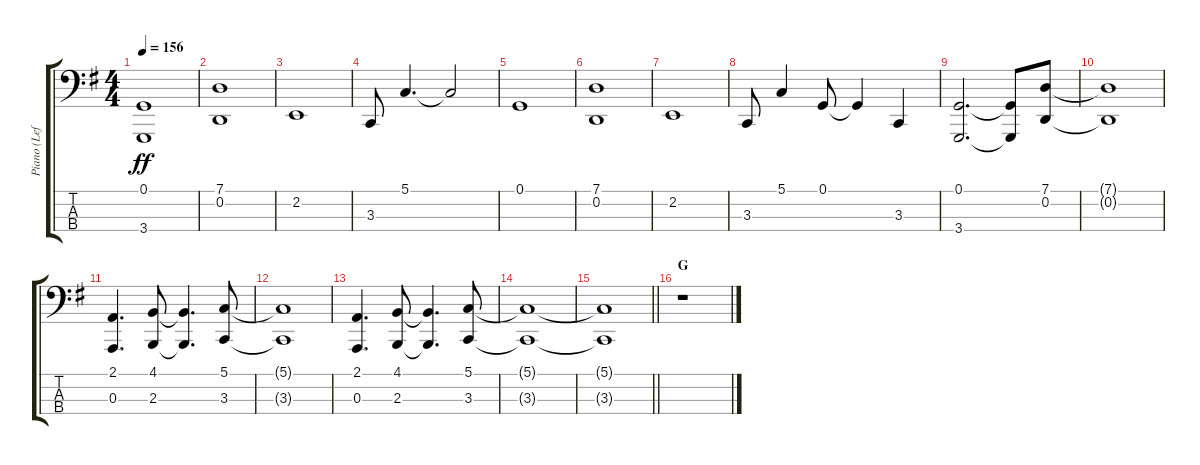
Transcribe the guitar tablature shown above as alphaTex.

\track ("Piano (Left Hand)" "Piano (Lef") {instrument acousticgrandpiano}
\staff {score tabs}
\tuning (G2 D2 A1 E1) {hide}
\ts (4 4)
\tempo 156
\clef f4
\ks g
(0.1 3.4).1{dy ff} |
(7.1 0.2).1 |
2.2.1 |
3.3.8 5.1.4{d} 5.1{t}.2 |
0.1.1 |
(7.1 0.2).1 |
2.2.1 |
3.3.8 5.1.4 0.1.8 0.1{t}.4 3.3.4 |
(0.1 3.4).2{d} (0.1{t} 3.4{t}).8 (7.1 0.2).8 |
(7.1{t} 0.2{t}).1 |
(2.1 0.3).4{d} (4.1 2.3).8 (4.1{t} 2.3{t}).4{d} (5.1 3.3).8 |
(5.1{t} 3.3{t}).1 |
(2.1 0.3).4{d} (4.1 2.3).8 (4.1{t} 2.3{t}).4{d} (5.1 3.3).8 |
(5.1{t} 3.3{t}).1 |
\barLineRight lightlight
(5.1{t} 3.3{t}).1 |
\section ("" "G")
r.1
